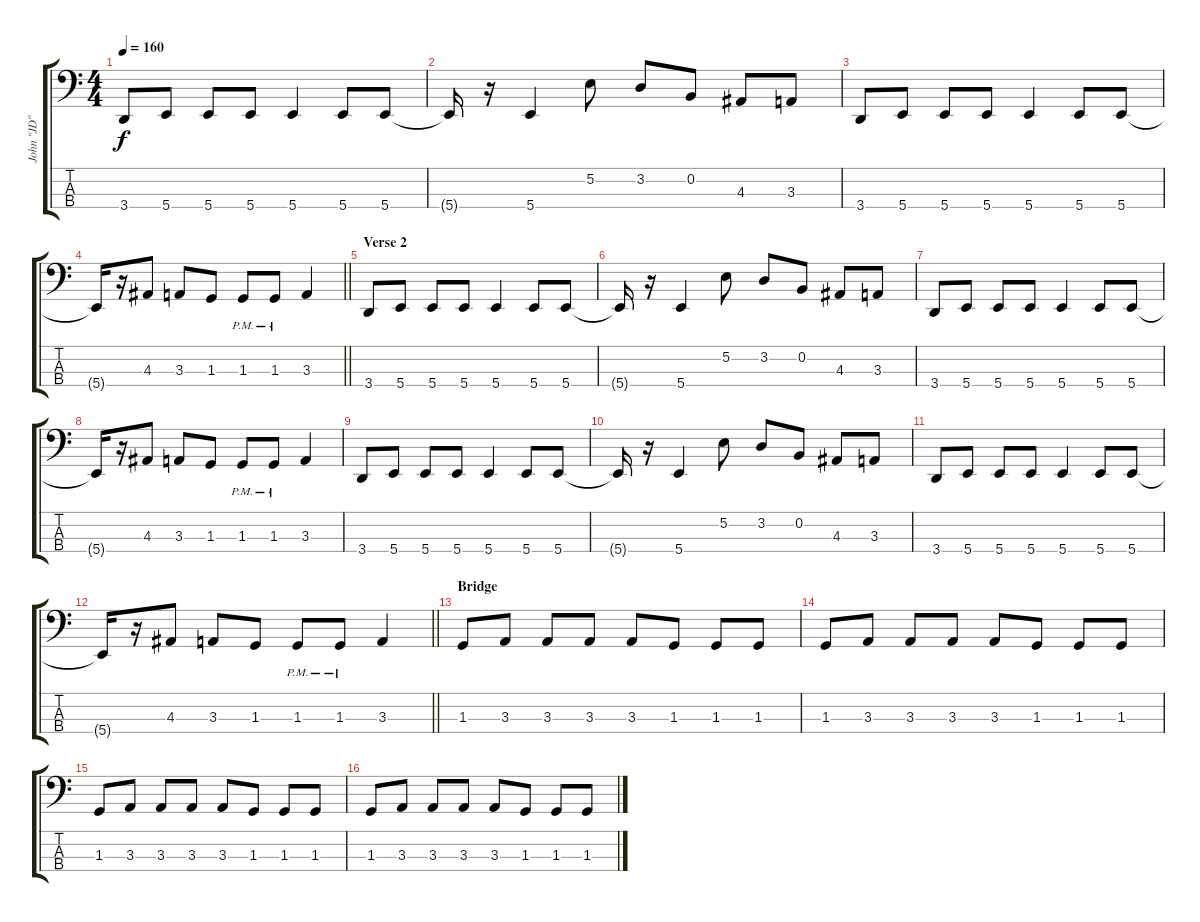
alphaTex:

\track ("John \"JD\" DeServio" "John \"JD\" ") {instrument electricbassfinger}
\staff {score tabs}
\tuning (E2 B1 Gb1 B0) {hide}
\ts (4 4)
\tempo 160
\clef f4
\ks c
3.4.8{dy f} 5.4.8 5.4.8 5.4.8 5.4.4 5.4.8 5.4.8 |
5.4{t}.16 r.16 5.4.4 5.2.8 3.2.8 0.2.8 4.3.8 3.3.8 |
3.4.8 5.4.8 5.4.8 5.4.8 5.4.4 5.4.8 5.4.8 |
\barLineRight lightlight
5.4{t}.16 r.16 4.3.8 3.3.8 1.3.8 1.3{pm}.8 1.3{pm}.8 3.3.4 |
\section ("" "Verse 2")
3.4.8 5.4.8 5.4.8 5.4.8 5.4.4 5.4.8 5.4.8 |
5.4{t}.16 r.16 5.4.4 5.2.8 3.2.8 0.2.8 4.3.8 3.3.8 |
3.4.8 5.4.8 5.4.8 5.4.8 5.4.4 5.4.8 5.4.8 |
5.4{t}.16 r.16 4.3.8 3.3.8 1.3.8 1.3{pm}.8 1.3{pm}.8 3.3.4 |
3.4.8 5.4.8 5.4.8 5.4.8 5.4.4 5.4.8 5.4.8 |
5.4{t}.16 r.16 5.4.4 5.2.8 3.2.8 0.2.8 4.3.8 3.3.8 |
3.4.8 5.4.8 5.4.8 5.4.8 5.4.4 5.4.8 5.4.8 |
\barLineRight lightlight
5.4{t}.16 r.16 4.3.8 3.3.8 1.3.8 1.3{pm}.8 1.3{pm}.8 3.3.4 |
\section ("" "Bridge")
1.3.8 3.3.8 3.3.8 3.3.8 3.3.8 1.3.8 1.3.8 1.3.8 |
1.3.8 3.3.8 3.3.8 3.3.8 3.3.8 1.3.8 1.3.8 1.3.8 |
1.3.8 3.3.8 3.3.8 3.3.8 3.3.8 1.3.8 1.3.8 1.3.8 |
1.3.8 3.3.8 3.3.8 3.3.8 3.3.8 1.3.8 1.3.8 1.3.8
